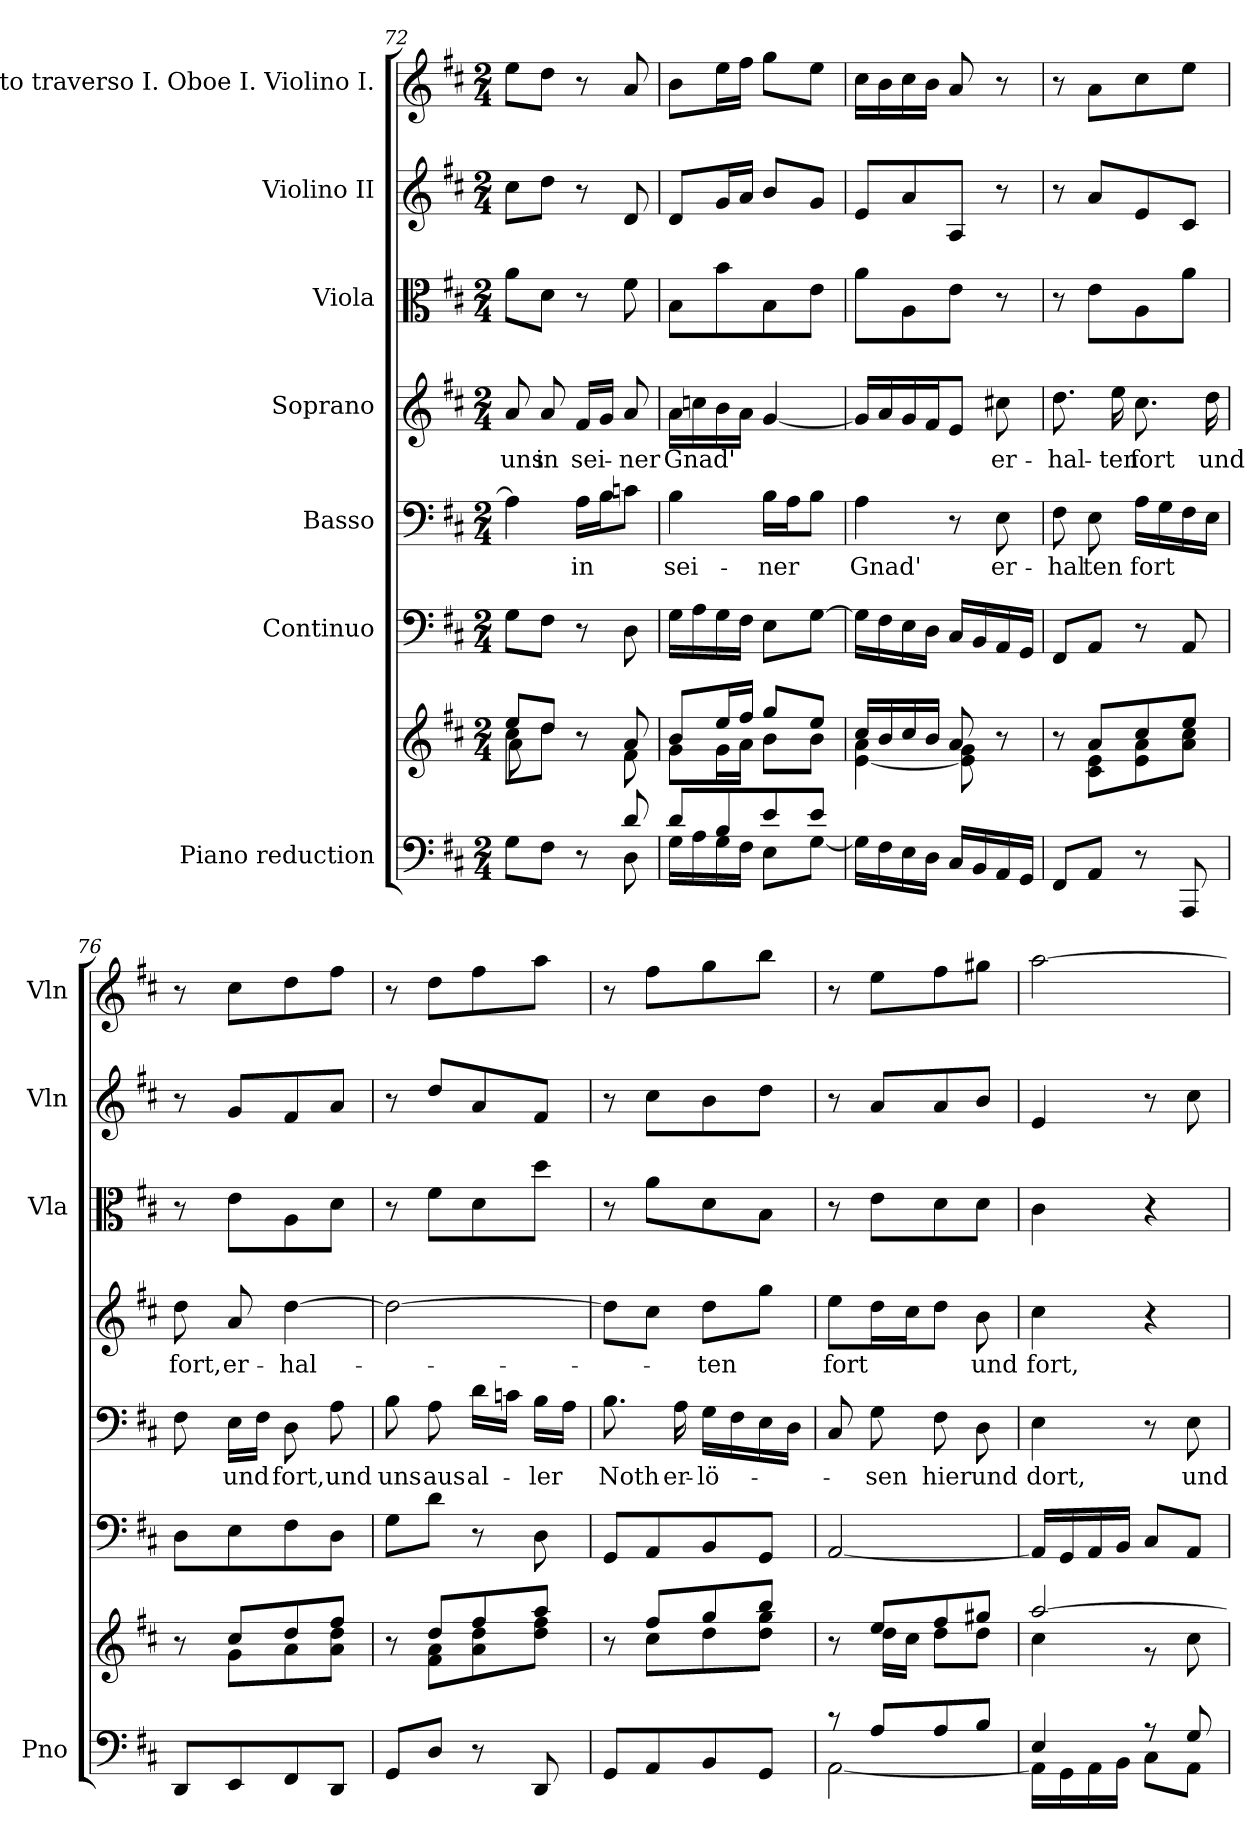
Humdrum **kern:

**kern	**kern	**kern	**kern	**text	**kern	**text	**kern	**kern	**kern
*part7	*part7	*part6	*part5	*part5	*part4	*part4	*part3	*part2	*part1
*staff8	*staff7	*staff6	*staff5	*staff5	*staff4	*staff4	*staff3	*staff2	*staff1
*I"Piano reduction	*	*I"Continuo	*I"Basso	*	*I"Soprano	*	*I"Viola	*I"Violino II	*I"Flauto traverso I. Oboe I. Violino I.
*I'Pno	*	*	*	*	*	*	*I'Vla	*I'Vln	*I'Vln
*clefF4	*clefG2	*clefF4	*clefF4	*	*clefG2	*	*clefC3	*clefG2	*clefG2
*k[f#c#]	*k[f#c#]	*k[f#c#]	*k[f#c#]	*	*k[f#c#]	*	*k[f#c#]	*k[f#c#]	*k[f#c#]
*M2/4	*M2/4	*M2/4	*M2/4	*	*M2/4	*	*M2/4	*M2/4	*M2/4
=72	=72	=72	=72	=72	=72	=72	=72	=72	=72
*^	*^	*	*	*	*	*	*	*	*
*	*	*	*^	*	*	*	*	*	*	*	*
!	!	!	!	!	!	!	!	!	!LO:LY:b	!	!	!
8ryy	8G\L	8ee/L	8cc#\L	8a\L	8G\L	4A\]	.	8a/	uns	8a\L	8cc#\L	8ee\L
!	!	!	!	!	!	!	!	!	!LO:LY:b	!	!	!
8A/J	8F#\J	8dd/J	8dd\J	4.ryy	8F#\J	.	.	8a/	in	8d\J	8dd\J	8dd\J
!	!	!	!	!	!	!	!LO:LY:b	!	!LO:LY:b	!	!	!
8r	8ryy	8r	8ryy	.	8r	16A\LL	in	16f#/LL	sei-	8r	8r	8r
.	.	.	.	.	.	16B\J	.	16g/JJ	.	.	.	.
!	!	!	!	!	!	!	!	!	!LO:LY:b	!	!	!
8d/	8D\	8a/	8f#\	.	8D\	8cn\J	.	8a/	-ner	8f#\	8d/	8a/
*	*	*	*v	*v	*	*	*	*	*	*	*	*
=73	=73	=73	=73	=73	=73	=73	=73	=73	=73	=73	=73
!	!	!	!	!	!	!LO:LY:b	!	!LO:LY:b	!	!	!
8d/L	16G\LL	8b/L	8g\L	16G\LL	4B\	sei-	16a\LL	Gnad'	8B\L	8d/L	8b\L
.	16A\	.	.	16A\	.	.	16ccn\	.	.	.	.
8B/	16G\	16ee/L	16g\L	16G\	.	.	16b\	.	8b\	16g/L	16ee\L
.	16F#\JJ	16ff#/JJ	16a\JJ	16F#\JJ	.	.	16a\JJ	.	.	16a/JJ	16ff#\JJ
!	!	!	!	!	!	!LO:LY:b	!	!	!	!	!
8e/	8E\L	8gg/L	8b\L	8E\L	16B\LL	-ner	[4g/	.	8B\	8b/L	8gg\L
.	.	.	.	.	16A\J	.	.	.	.	.	.
8e/J	[8G\J	8ee/J	8b\J	[8G\J	8B\J	.	.	.	8e\J	8g/J	8ee\J
=74	=74	=74	=74	=74	=74	=74	=74	=74	=74	=74	=74
!	!	!	!	!	!	!LO:LY:b	!	!	!	!	!
*v	*v	*	*	*	*	*	*	*	*	*	*
16G\LL]	16cc#/LL	[4e\ 4a\	16G\LL]	4A\	Gnad'	16g/LL]	.	8a\L	8e/L	16cc#\LL
16F#\	16b/	.	16F#\	.	.	16a/	.	.	.	16b\
16E\	16cc#/	.	16E\	.	.	16g/	.	8A\	8a/	16cc#\
16D\JJ	16b/JJ	.	16D\JJ	.	.	16f#/J	.	.	.	16b\JJ
16C#/LL	8a/	8e\] 8g\	16C#/LL	8r	.	8e/J	.	8e\J	8A/J	8a/
16BB/	.	.	16BB/	.	.	.	.	.	.	.
!	!	!	!	!	!LO:LY:b	!	!LO:LY:b	!	!	!
16AA/	8r	8ryy	16AA/	8E\	er-	8cc#X\	er-	8r	8r	8r
16GG/JJ	.	.	16GG/JJ	.	.	.	.	.	.	.
=75	=75	=75	=75	=75	=75	=75	=75	=75	=75	=75
!	!	!	!	!	!LO:LY:b	!	!LO:LY:b	!	!	!
8FF#/L	8r	8ryy	8FF#/L	8F#\	-hal-	8.dd\	-hal-	8r	8r	8r
!	!	!	!	!	!LO:LY:b	!	!	!	!	!
8AA/J	8a/L	8c#\ 8e\L	8AA/J	8E\	-ten	.	.	8e\L	8a/L	8a\L
!	!	!	!	!	!	!	!LO:LY:b	!	!	!
.	.	.	.	.	.	16ee\	-ten	.	.	.
!	!	!	!	!	!LO:LY:b	!	!LO:LY:b	!	!	!
8r	8cc#/	8e\ 8a\	8r	16A\LL	fort	8.cc#\	fort	8A\	8e/	8cc#\
.	.	.	.	16G\	.	.	.	.	.	.
8AAA/	8ee/J	8a\ 8cc#\J	8AA/	16F#\	.	.	.	8a\J	8c#/J	8ee\J
!	!	!	!	!	!	!	!LO:LY:b	!	!	!
.	.	.	.	16E\JJ	.	16dd\	und	.	.	.
=76	=76	=76	=76	=76	=76	=76	=76	=76	=76	=76
!	!	!	!	!	!	!	!LO:LY:b	!	!	!
8DD/L	8r	8ryy	8D\L	8F#\	.	8dd\	fort,	8r	8r	8r
!	!	!	!	!	!LO:LY:b	!	!LO:LY:b	!	!	!
8EE/	8cc#/L	8g\L	8E\	16E\LL	und	8a/	er-	8e\L	8g/L	8cc#\L
.	.	.	.	16F#\JJ	.	.	.	.	.	.
!	!	!	!	!	!LO:LY:b	!	!LO:LY:b	!	!	!
8FF#/	8dd/	8a\	8F#\	8D\	fort,	[4dd\	-hal-	8A\	8f#/	8dd\
!	!	!	!	!	!LO:LY:b	!	!	!	!	!
8DD/J	8ff#/J	8a\ 8dd\J	8D\J	8A\	und	.	.	8d\J	8a/J	8ff#\J
=77	=77	=77	=77	=77	=77	=77	=77	=77	=77	=77
!	!	!	!	!	!LO:LY:b	!	!	!	!	!
8GG/L	8r	8ryy	8G\L	8B\	uns	2dd\_	.	8r	8r	8r
!	!	!	!	!	!LO:LY:b	!	!	!	!	!
8D/J	8dd/L	8f#\ 8a\L	8d\J	8A\	aus	.	.	8f#\L	8dd/L	8dd\L
!	!	!	!	!	!LO:LY:b	!	!	!	!	!
8r	8ff#/	8a\ 8dd\	8r	16d\LL	al-	.	.	8d\	8a/	8ff#\
.	.	.	.	16cn\JJ	.	.	.	.	.	.
!	!	!	!	!	!LO:LY:b	!	!	!	!	!
8DD/	8aa/J	8dd\ 8ff#\J	8D\	16B\LL	-ler	.	.	8dd\J	8f#/J	8aa\J
.	.	.	.	16A\JJ	.	.	.	.	.	.
!!LO:PB:g=z
=78	=78	=78	=78	=78	=78	=78	=78	=78	=78	=78
!	!	!	!	!	!LO:LY:b	!	!	!	!	!
8GG/L	8r	8rgyy	8GG/L	8.B\	Noth	8dd\L]	.	8r	8r	8r
8AA/	8ff#/L	8cc#\L	8AA/	.	.	8cc#\J	.	8a\L	8cc#\L	8ff#\L
!	!	!	!	!	!LO:LY:b	!	!	!	!	!
.	.	.	.	16A\	er-	.	.	.	.	.
!	!	!	!	!	!LO:LY:b	!	!LO:LY:b	!	!	!
8BB/	8gg/	8dd\	8BB/	16G\LL	-lö-	8dd\L	-ten	8d\	8b\	8gg\
.	.	.	.	16F#\	.	.	.	.	.	.
8GG/J	8bb/J	8dd\ 8gg\J	8GG/J	16E\	.	8gg\J	.	8B\J	8dd\J	8bb\J
.	.	.	.	16D\JJ	.	.	.	.	.	.
=79	=79	=79	=79	=79	=79	=79	=79	=79	=79	=79
*^	*	*	*	*	*	*	*	*	*	*
!	!	!	!	!	!	!	!	!LO:LY:b	!	!	!
8r	[2AA\	8r	8ryy	[2AA/	8C#/	.	8ee\L	fort	8r	8r	8r
!	!	!	!	!	!	!LO:LY:b	!	!	!	!	!
8A/L	.	8ee/L	16dd\LL	.	8G\	-sen	16dd\L	.	8e\L	8a/L	8ee\L
.	.	.	16cc#\JJ	.	.	.	16cc#\J	.	.	.	.
!	!	!	!	!	!	!LO:LY:b	!	!	!	!	!
8A/	.	8ff#/	8dd\L	.	8F#\	hier	8dd\J	.	8d\	8a/	8ff#\
!	!	!	!	!	!	!LO:LY:b	!	!LO:LY:b	!	!	!
8B/J	.	8gg#X/J	8dd\J	.	8D\	und	8b\	und	8d\J	8b/J	8gg#X\J
=80	=80	=80	=80	=80	=80	=80	=80	=80	=80	=80	=80
!	!	!	!	!	!	!LO:LY:b	!	!LO:LY:b	!	!	!
4E/	16AA\LL]	[2aa/	4cc#\	16AA/LL]	4E\	dort,	4cc#\	fort,	4c#\	4e/	[2aa\
.	16GG\	.	.	16GG/	.	.	.	.	.	.	.
.	16AA\	.	.	16AA/	.	.	.	.	.	.	.
.	16BB\JJ	.	.	16BB/JJ	.	.	.	.	.	.	.
8r	8C#\L	.	8r	8C#/L	8r	.	4r	.	4r	8r	.
!	!	!	!	!	!	!LO:LY:b	!	!	!	!	!
8G/	8AA\J	.	8cc#\	8AA/J	8E\	und	.	.	.	8cc#\	.
*v	*v	*	*	*	*	*	*	*	*	*	*
*	*v	*v	*	*	*	*	*	*	*	*
=	=	=	=	=	=	=	=	=	=
*-	*-	*-	*-	*-	*-	*-	*-	*-	*-
